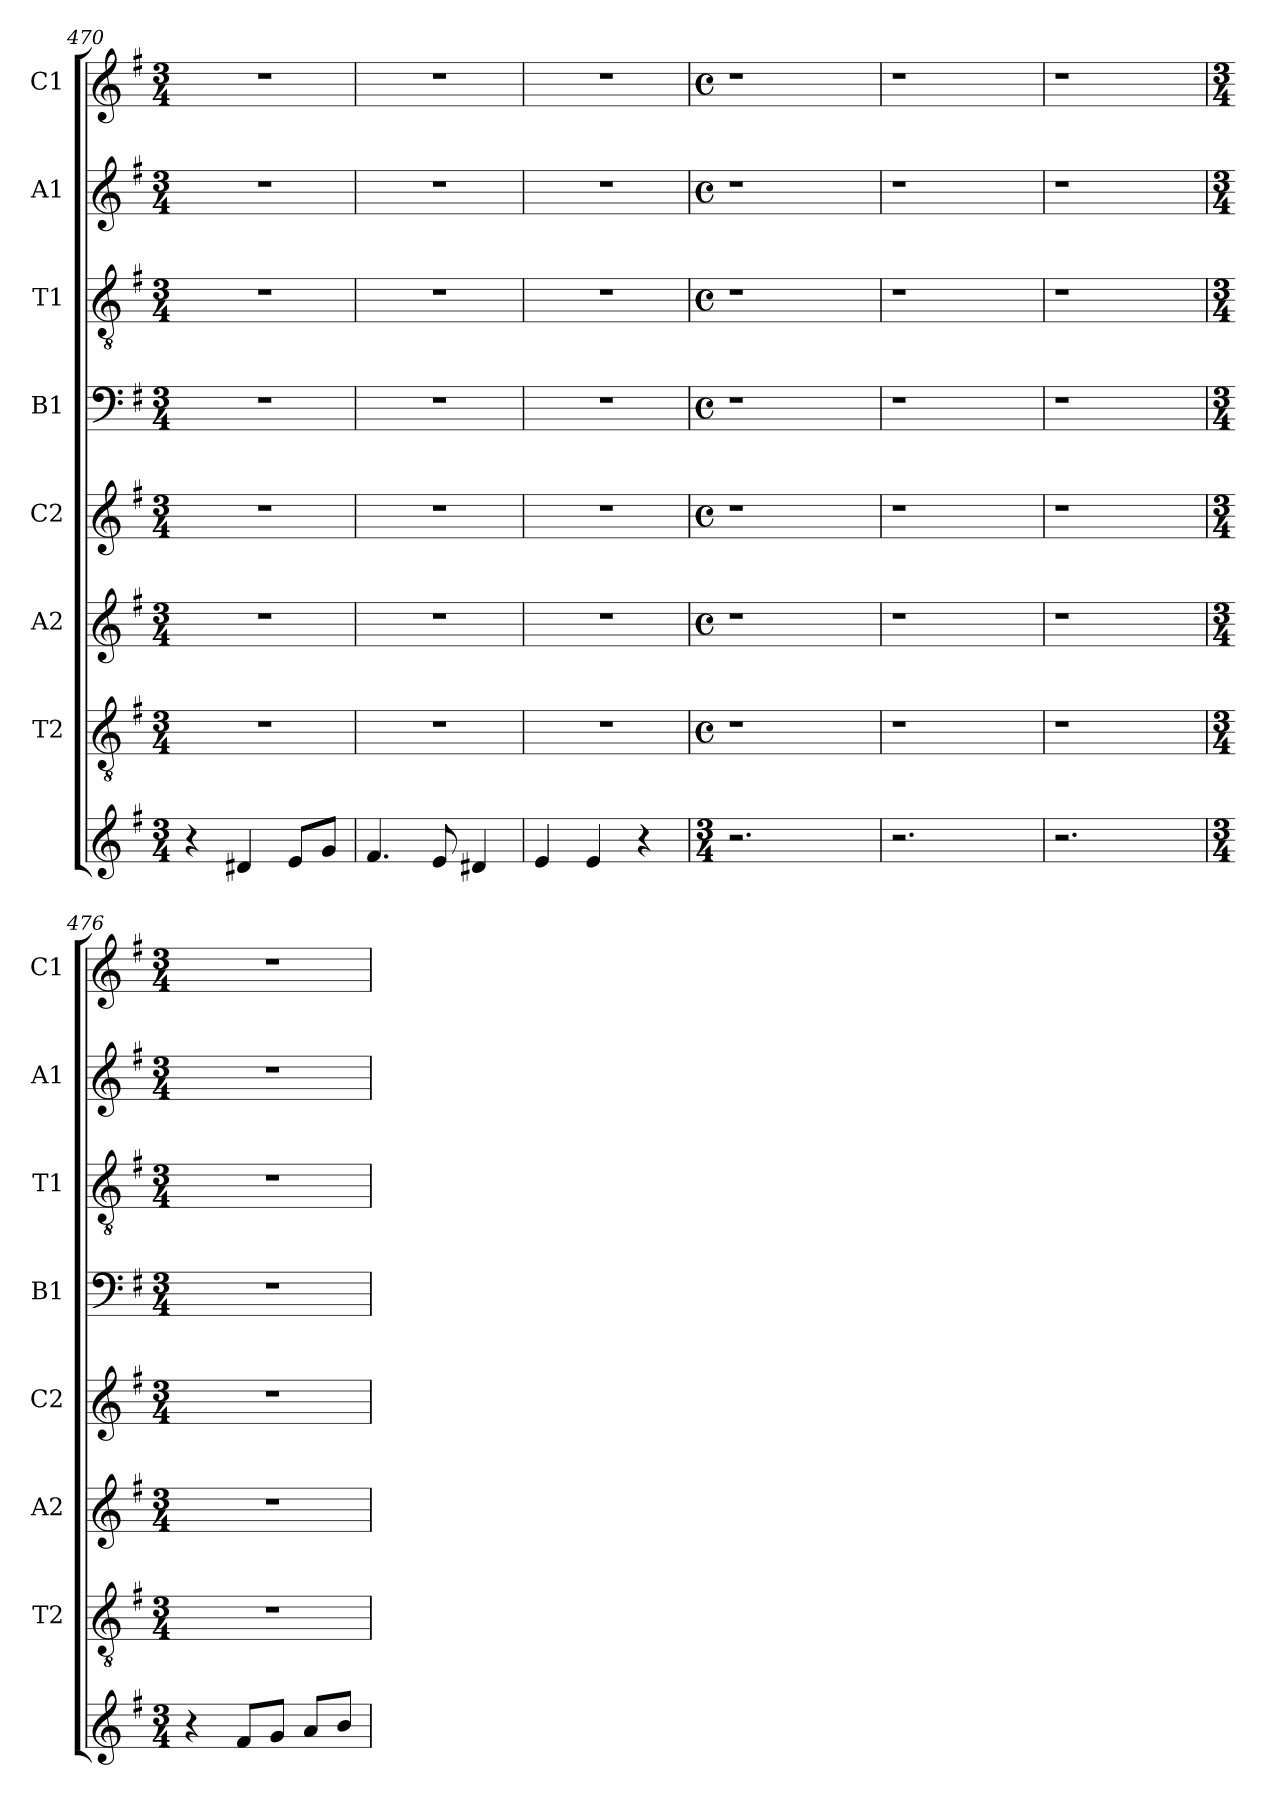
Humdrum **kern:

**kern	**kern	**kern	**kern	**kern	**kern	**kern	**kern
*part8	*part7	*part6	*part5	*part4	*part3	*part2	*part1
*staff8	*staff7	*staff6	*staff5	*staff4	*staff3	*staff2	*staff1
*	*I"T2	*I"A2	*I"C2	*I"B1	*I"T1	*I"A1	*I"C1
*	*I'T2	*I'A2	*I'C2	*I'B1	*I'T1	*I'A1	*I'C1
*clefG2	*clefGv2	*clefG2	*clefG2	*clefF4	*clefGv2	*clefG2	*clefG2
*k[f#]	*k[f#]	*k[f#]	*k[f#]	*k[f#]	*k[f#]	*k[f#]	*k[f#]
*G:	*G:	*G:	*G:	*G:	*G:	*G:	*G:
*M3/4	*M3/4	*M3/4	*M3/4	*M3/4	*M3/4	*M3/4	*M3/4
=470	=470	=470	=470	=470	=470	=470	=470
4r	2.r	2.r	2.r	2.r	2.r	2.r	2.r
4d#X/	.	.	.	.	.	.	.
8e/L	.	.	.	.	.	.	.
8g/J	.	.	.	.	.	.	.
=471	=471	=471	=471	=471	=471	=471	=471
4.f#/	2.r	2.r	2.r	2.r	2.r	2.r	2.r
8e/	.	.	.	.	.	.	.
4d#X/	.	.	.	.	.	.	.
=472	=472	=472	=472	=472	=472	=472	=472
4e/	2.r	2.r	2.r	2.r	2.r	2.r	2.r
4e/	.	.	.	.	.	.	.
4r	.	.	.	.	.	.	.
=473	=473	=473	=473	=473	=473	=473	=473
*M3/4	*M4/4	*M4/4	*M4/4	*M4/4	*M4/4	*M4/4	*M4/4
*	*met(c)	*met(c)	*met(c)	*met(c)	*met(c)	*met(c)	*met(c)
2.r	1r	1r	1r	1r	1r	1r	1r
4ryy	.	.	.	.	.	.	.
=474	=474	=474	=474	=474	=474	=474	=474
2.r	1r	1r	1r	1r	1r	1r	1r
4ryy	.	.	.	.	.	.	.
=475	=475	=475	=475	=475	=475	=475	=475
2.r	1r	1r	1r	1r	1r	1r	1r
4ryy	.	.	.	.	.	.	.
=476	=476	=476	=476	=476	=476	=476	=476
*M3/4	*M3/4	*M3/4	*M3/4	*M3/4	*M3/4	*M3/4	*M3/4
4r	2.r	2.r	2.r	2.r	2.r	2.r	2.r
8f#/L	.	.	.	.	.	.	.
8g/J	.	.	.	.	.	.	.
8a/L	.	.	.	.	.	.	.
8b/J	.	.	.	.	.	.	.
=	=	=	=	=	=	=	=
*-	*-	*-	*-	*-	*-	*-	*-
